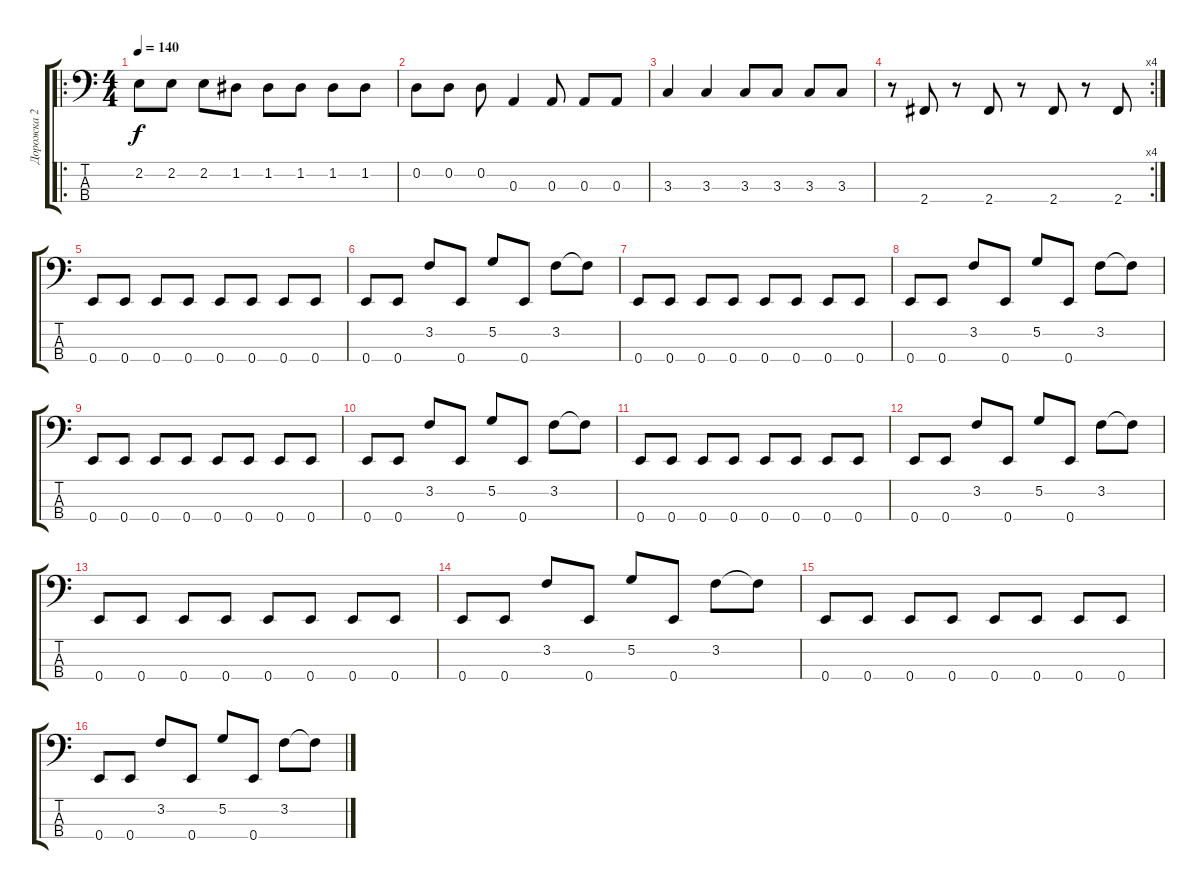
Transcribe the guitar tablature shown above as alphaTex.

\track ("Дорожка 2" "Дорожка 2") {instrument electricbassfinger}
\staff {score tabs}
\tuning (G2 D2 A1 E1) {hide}
\ro
\ts (4 4)
\tempo 140
\clef f4
\ks c
2.2.8{dy f} 2.2.8 2.2.8 1.2.8 1.2.8 1.2.8 1.2.8 1.2.8 |
0.2.8 0.2.8 0.2.8 0.3.4 0.3.8 0.3.8 0.3.8 |
3.3.4 3.3.4 3.3.8 3.3.8 3.3.8 3.3.8 |
\rc 4
r.8 2.4.8 r.8 2.4.8 r.8 2.4.8 r.8 2.4.8 |
0.4.8 0.4.8 0.4.8 0.4.8 0.4.8 0.4.8 0.4.8 0.4.8 |
0.4.8 0.4.8 3.2.8 0.4.8 5.2.8 0.4.8 3.2.8 3.2{t}.8 |
0.4.8 0.4.8 0.4.8 0.4.8 0.4.8 0.4.8 0.4.8 0.4.8 |
0.4.8 0.4.8 3.2.8 0.4.8 5.2.8 0.4.8 3.2.8 3.2{t}.8 |
0.4.8 0.4.8 0.4.8 0.4.8 0.4.8 0.4.8 0.4.8 0.4.8 |
0.4.8 0.4.8 3.2.8 0.4.8 5.2.8 0.4.8 3.2.8 3.2{t}.8 |
0.4.8 0.4.8 0.4.8 0.4.8 0.4.8 0.4.8 0.4.8 0.4.8 |
0.4.8 0.4.8 3.2.8 0.4.8 5.2.8 0.4.8 3.2.8 3.2{t}.8 |
0.4.8 0.4.8 0.4.8 0.4.8 0.4.8 0.4.8 0.4.8 0.4.8 |
0.4.8 0.4.8 3.2.8 0.4.8 5.2.8 0.4.8 3.2.8 3.2{t}.8 |
0.4.8 0.4.8 0.4.8 0.4.8 0.4.8 0.4.8 0.4.8 0.4.8 |
0.4.8 0.4.8 3.2.8 0.4.8 5.2.8 0.4.8 3.2.8 3.2{t}.8
